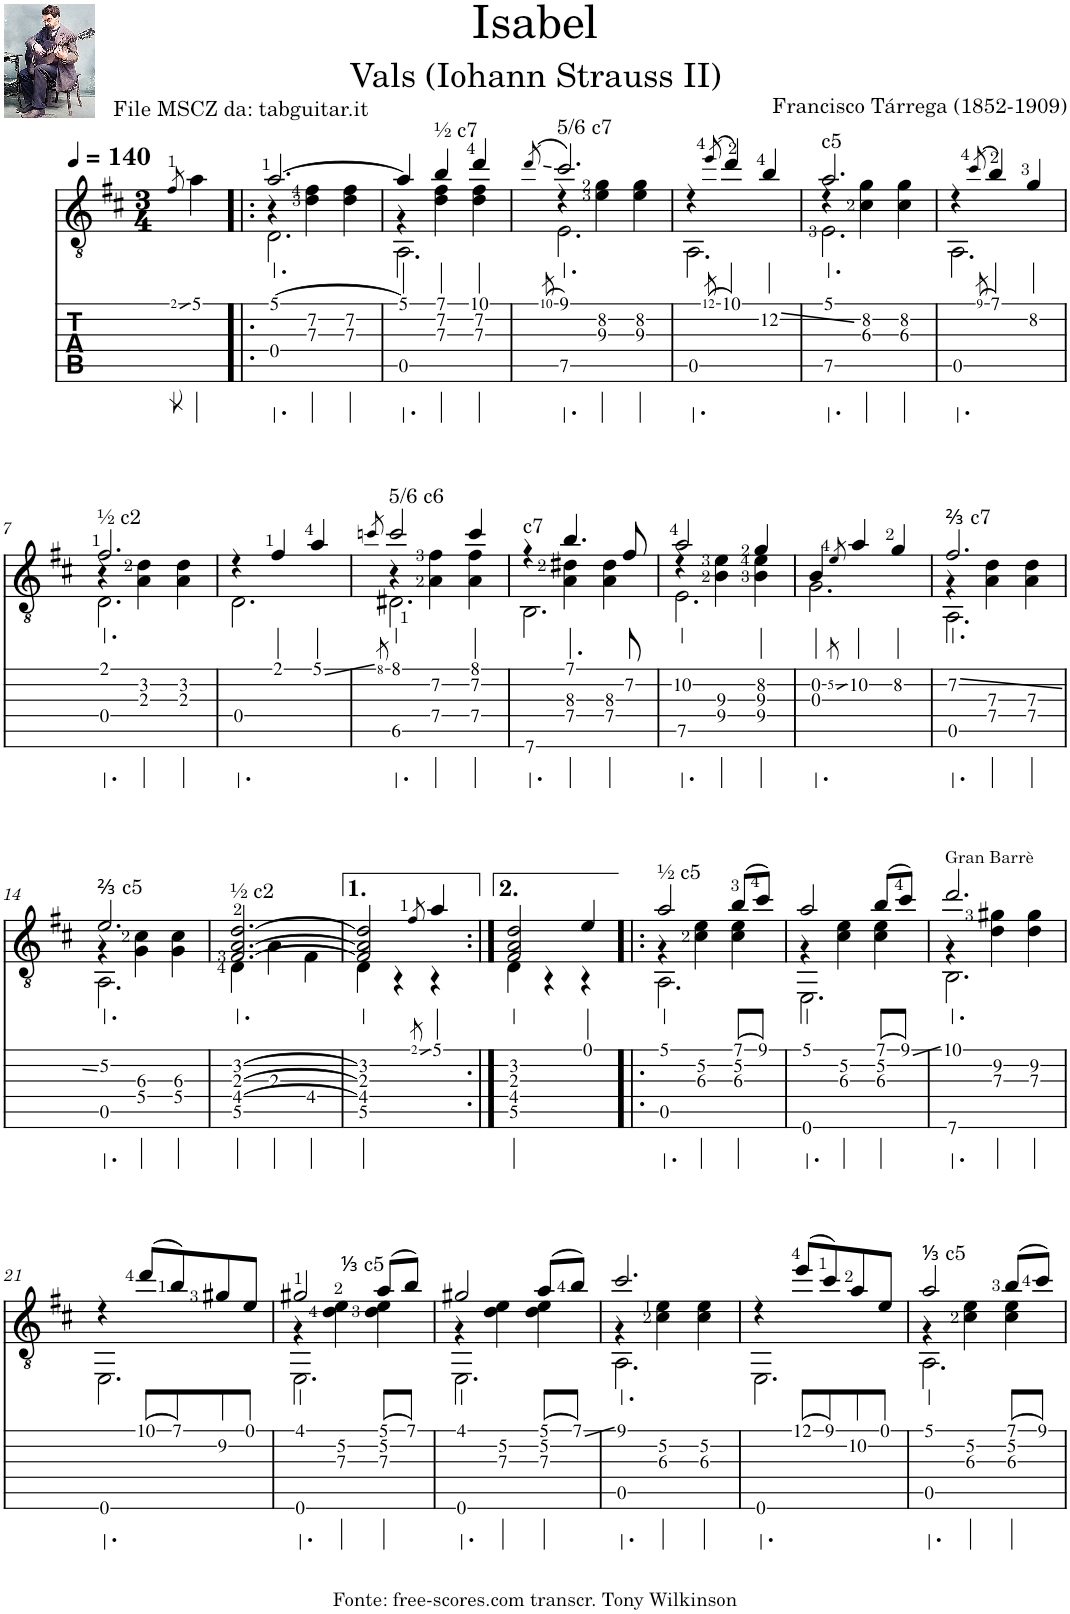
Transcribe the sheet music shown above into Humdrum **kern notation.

**kern	**kern
*part2	*part1
*staff2	*staff1
*I"Chitarra classica (Intavolatura)	*I"Classical Guitar
*stria6	*
*	*clefGv2
*k[f#c#]	*k[f#c#]
*M3/4	*M3/4
*MM140	*MM140
=	=
8qf#\	8qf#/
4a\	4a\
=1!|:	=1!|:
*^	*^
*	*^	*	*^
[2.a/	4r	2.D\	[2.a/	4r	2.D\
.	4d\ 4f#\	.	.	4d\ 4f#\	.
.	4d\ 4f#\	.	.	4d\ 4f#\	.
=2	=2	=2	=2	=2	=2
4a/]	4r	2.AA\	4a/]	4r	2.AA\
!	!	!	!LO:TX:a:t=½ c7	!	!
4b/	4d\ 4f#\	.	4b/	4d\ 4f#\	.
4dd/	4d\ 4f#\	.	4dd/	4d\ 4f#\	.
=3	=3	=3	=3	=3	=3
(8qdd/	.	.	(8qdd/	.	.
!	!	!	!LO:TX:a:t=5/6 c7	!	!
2.cc#/)	4r	2.E\	2.cc#/)	4r	2.E\
.	4e\ 4g\	.	.	4e\ 4g\	.
.	4e\ 4g\	.	.	4e\ 4g\	.
*	*v	*v	*	*	*
*	*	*	*v	*v
=4	=4	=4	=4
4r	2.AA\	4r	2.AA\
(8qee/	.	(8qee/	.
4dd/)	.	4dd/)	.
4b/	.	4b/	.
=5	=5	=5	=5
*	*^	*	*^
!	!	!	!LO:TX:a:t=c5	!	!
2.a/	4r	2.E\	2.a/	4r	2.E\
.	4c#\ 4g\	.	.	4c#\ 4g\	.
.	4c#\ 4g\	.	.	4c#\ 4g\	.
*	*v	*v	*	*	*
*	*	*	*v	*v
=6	=6	=6	=6
4r	2.AA\	4r	2.AA\
(8qcc#/	.	(8qcc#/	.
4b/)	.	4b/)	.
4g/	.	4g/	.
!!LO:LB:g=z
=7	=7	=7	=7
*	*^	*	*^
!	!	!	!LO:TX:a:t=½ c2	!	!
2.f#/	4r	2.D\	2.f#/	4r	2.D\
.	4A\ 4d\	.	.	4A\ 4d\	.
.	4A\ 4d\	.	.	4A\ 4d\	.
*	*v	*v	*	*	*
*	*	*	*v	*v
=8	=8	=8	=8
4r	2.D\	4r	2.D\
4f#/	.	4f#/	.
4a/	.	4a/	.
*v	*v	*	*
*	*v	*v
=9	=9
8qccn/	8qccn/
*^	*^
*	*^	*	*^
!	!	!	!LO:TX:a:t=5/6 c6	!	!
2cc/	4r	2.D#X\	2cc/	4r	2.D#X\
.	4A\ 4f#\	.	.	4A\ 4f#\	.
4cc/	4A\ 4f#\	.	4cc/	4A\ 4f#\	.
=10	=10	=10	=10	=10	=10
!	!	!	!LO:TX:a:t=c7	!	!
4r	4ryy	2.BB\	4r	4ryy	2.BB\
4.b/	4A\ 4d#X\	.	4.b/	4A\ 4d#X\	.
.	4A\ 4d#\	.	.	4A\ 4d#\	.
8f#/	.	.	8f#/	.	.
=11	=11	=11	=11	=11	=11
2a/	4r	2.E\	2a/	4r	2.E\
.	4B\ 4e\	.	.	4B\ 4e\	.
4g/	4B\ 4e\	.	4g/	4B\ 4e\	.
*	*v	*v	*	*	*
*	*	*	*v	*v
=12	=12	=12	=12
4B/	2.G\	4B/	2.G\
8qe/	.	8qe/	.
4a/	.	4a/	.
4g/	.	4g/	.
=13	=13	=13	=13
*	*^	*	*^
!	!	!	!LO:TX:a:t=⅔ c7	!	!
2.f#/	4r	2.AA\	2.f#/	4r	2.AA\
.	4A\ 4d\	.	.	4A\ 4d\	.
.	4A\ 4d\	.	.	4A\ 4d\	.
!!LO:LB:g=z	!!	!!
=14	=14	=14	=14	=14	=14
!	!	!	!LO:TX:a:t=⅔ c5	!	!
2.e/	4r	2.AA\	2.e/	4r	2.AA\
.	4G\ 4c#\	.	.	4G\ 4c#\	.
.	4G\ 4c#\	.	.	4G\ 4c#\	.
*	*v	*v	*	*	*
*	*	*	*v	*v
=15	=15	=15	=15
!	!	!LO:TX:a:t=½ c2	!
[2.F#/ [2.A/ [2.d/	4D\	[2.F#/ [2.A/ [2.d/	4D\
.	4A\	.	4A\
.	4F#\	.	4F#\
=16	=16	=16	=16
2F#/] 2A/] 2d/]	4D\	2F#/] 2A/] 2d/]	4D\
.	4r	.	4r
8qf#/	.	8qf#/	.
4a/	4r	4a/	4r
=17:|!	=17:|!	=17:|!	=17:|!
2F#/ 2A/ 2d/	4D\	2F#/ 2A/ 2d/	4D\
.	4r	.	4r
4e/	4r	4e/	4r
=18!|:	=18!|:	=18!|:	=18!|:
*	*^	*	*^
!	!	!	!LO:TX:a:t=½ c5	!	!
2a/	4r	2.AA\	2a/	4r	2.AA\
.	4c#\ 4e\	.	.	4c#\ 4e\	.
(8b/L	4c#\ 4e\	.	(8b/L	4c#\ 4e\	.
8cc#/J)	.	.	8cc#/J)	.	.
=19	=19	=19	=19	=19	=19
2a/	4r	2.EE\	2a/	4r	2.EE\
.	4c#\ 4e\	.	.	4c#\ 4e\	.
(8b/L	4c#\ 4e\	.	(8b/L	4c#\ 4e\	.
8cc#/J)	.	.	8cc#/J)	.	.
=20	=20	=20	=20	=20	=20
!	!	!	!LO:TX:a:t=Gran Barrè	!	!
2.dd/	4r	2.BB\	2.dd/	4r	2.BB\
.	4d\ 4g#X\	.	.	4d\ 4g#X\	.
.	4d\ 4g#\	.	.	4d\ 4g#\	.
*	*v	*v	*	*	*
*	*	*	*v	*v
!!LO:LB:g=z
=21	=21	=21	=21
4r	2.EE\	4r	2.EE\
(8dd/L	.	(8dd/L	.
8b/)	.	8b/)	.
8g#X/	.	8g#X/	.
8e/J	.	8e/J	.
=22	=22	=22	=22
*	*^	*	*^
2g#X/	4r	2.EE\	2g#X/	4r	2.EE\
.	4d\ 4e\	.	.	4d\ 4e\	.
!	!	!	!LO:TX:a:t=⅓ c5	!	!
(8a/L	4d\ 4e\	.	(8a/L	4d\ 4e\	.
8b/J)	.	.	8b/J)	.	.
=23	=23	=23	=23	=23	=23
2g#X/	4r	2.EE\	2g#X/	4r	2.EE\
.	4d\ 4e\	.	.	4d\ 4e\	.
(8a/L	4d\ 4e\	.	(8a/L	4d\ 4e\	.
8b/J)	.	.	8b/J)	.	.
=24	=24	=24	=24	=24	=24
2.cc#/	4r	2.AA\	2.cc#/	4r	2.AA\
.	4c#\ 4e\	.	.	4c#\ 4e\	.
.	4c#\ 4e\	.	.	4c#\ 4e\	.
*	*v	*v	*	*	*
*	*	*	*v	*v
=25	=25	=25	=25
4r	2.EE\	4r	2.EE\
(8ee/L	.	(8ee/L	.
8cc#/)	.	8cc#/)	.
8a/	.	8a/	.
8e/J	.	8e/J	.
=26	=26	=26	=26
*	*^	*	*^
!	!	!	!LO:TX:a:t=⅓ c5	!	!
2a/	4r	2.AA\	2a/	4r	2.AA\
.	4c#\ 4e\	.	.	4c#\ 4e\	.
(8b/L	4c#\ 4e\	.	(8b/L	4c#\ 4e\	.
8cc#/J)	.	.	8cc#/J)	.	.
*v	*v	*v	*	*	*
*	*v	*v	*v
=	=
*-	*-
